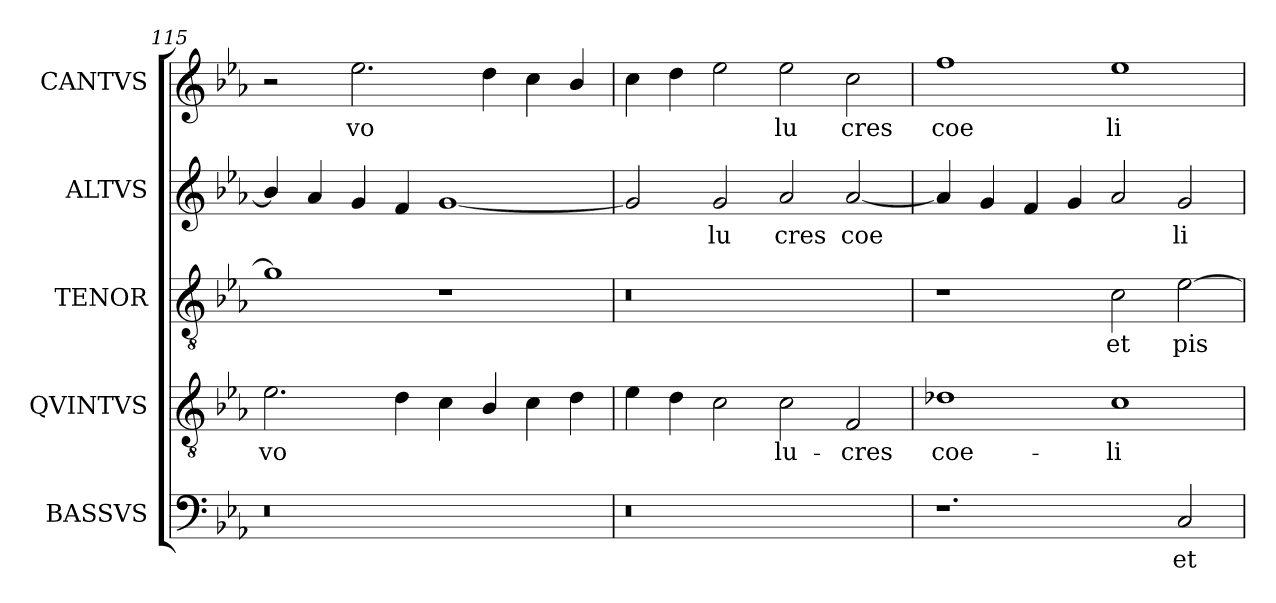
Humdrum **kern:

**kern	**text	**kern	**text	**kern	**text	**kern	**text	**kern	**text
*part5	*part5	*part4	*part4	*part3	*part3	*part2	*part2	*part1	*part1
*staff5	*staff5	*staff4	*staff4	*staff3	*staff3	*staff2	*staff2	*staff1	*staff1
*I"BASSVS	*	*I"QVINTVS	*	*I"TENOR	*	*I"ALTVS	*	*I"CANTVS	*
!!LO:PB:g=z
*clefF4	*	*clefGv2	*	*clefGv2	*	*clefG2	*	*clefG2	*
*k[b-e-a-]	*	*k[b-e-a-]	*	*k[b-e-a-]	*	*k[b-e-a-]	*	*k[b-e-a-]	*
*E-:	*	*E-:	*	*E-:	*	*E-:	*	*E-:	*
=115	=115	=115	=115	=115	=115	=115	=115	=115	=115
!	!	!	!LO:LY:b:cj	!	!LO:LY:b:cj	!	!LO:LY:b:cj	!	!
0r	.	2.e-\	vo-	1g]	.	4b-/]	--	2r	.
!	!	!	!	!	!	!	!LO:LY:b:cj	!	!
.	.	.	.	.	.	4a-/	--	.	.
!	!	!	!	!	!	!	!LO:LY:b:cj	!	!LO:LY:b:cj
.	.	.	.	.	.	4g/	--	2.ee-\	vo
!	!	!	!LO:LY:b:cj	!	!	!	!LO:LY:b:cj	!	!
.	.	4d\	--	.	.	4f/	--	.	.
!	!	!	!LO:LY:b:cj	!	!	!	!LO:LY:b:cj	!	!
.	.	4c\	--	1r	.	[<1g	--	.	.
!	!	!	!LO:LY:b:cj	!	!	!	!	!	!LO:LY:b:cj
.	.	4B-/	--	.	.	.	.	4dd\	.
!	!	!	!LO:LY:b:cj	!	!	!	!	!	!LO:LY:b:cj
.	.	4c\	--	.	.	.	.	4cc\	.
!	!	!	!LO:LY:b:cj	!	!	!	!	!	!LO:LY:b:cj
.	.	4d\	--	.	.	.	.	4b-/	.
=116	=116	=116	=116	=116	=116	=116	=116	=116	=116
!	!	!	!LO:LY:b:cj	!	!	!	!LO:LY:b:cj	!	!LO:LY:b:cj
0r	.	4e-\	--	0r	.	2g/]	--	4cc\	.
!	!	!	!LO:LY:b:cj	!	!	!	!	!	!LO:LY:b:cj
.	.	4d\	--	.	.	.	.	4dd\	.
!	!	!	!LO:LY:b:cj	!	!	!	!LO:LY:b:cj	!	!LO:LY:b:cj
.	.	2c\	--	.	.	2g/	-lu	2ee-\	.
!	!	!	!LO:LY:b:cj	!	!	!	!LO:LY:b:cj	!	!LO:LY:b:cj
.	.	2c\	-lu-	.	.	2a-/	cres	2ee-\	lu
!	!	!	!LO:LY:b:cj	!	!	!	!LO:LY:b:cj	!	!LO:LY:b:cj
.	.	2F/	-cres	.	.	[<2a-/	coe	2cc\	cres
=117	=117	=117	=117	=117	=117	=117	=117	=117	=117
!	!	!	!LO:LY:b:cj	!	!	!	!LO:LY:b:cj	!	!LO:LY:b:cj
1.r	.	1d-X	coe-	1r	.	4a-/]	.	1ff	coe
!	!	!	!	!	!	!	!LO:LY:b:cj	!	!
.	.	.	.	.	.	4g/	.	.	.
!	!	!	!	!	!	!	!LO:LY:b:cj	!	!
.	.	.	.	.	.	4f/	.	.	.
!	!	!	!	!	!	!	!LO:LY:b:cj	!	!
.	.	.	.	.	.	4g/	.	.	.
!	!	!	!LO:LY:b:cj	!	!LO:LY:b:cj	!	!LO:LY:b:cj	!	!LO:LY:b:cj
.	.	1c	-li	2c\	et	2a-/	.	1ee-	li
!	!LO:LY:b:cj	!	!	!	!LO:LY:b:cj	!	!LO:LY:b:cj	!	!
2C/	et	.	.	[>2e-\	pis	2g/	li	.	.
=	=	=	=	=	=	=	=	=	=
*-	*-	*-	*-	*-	*-	*-	*-	*-	*-
